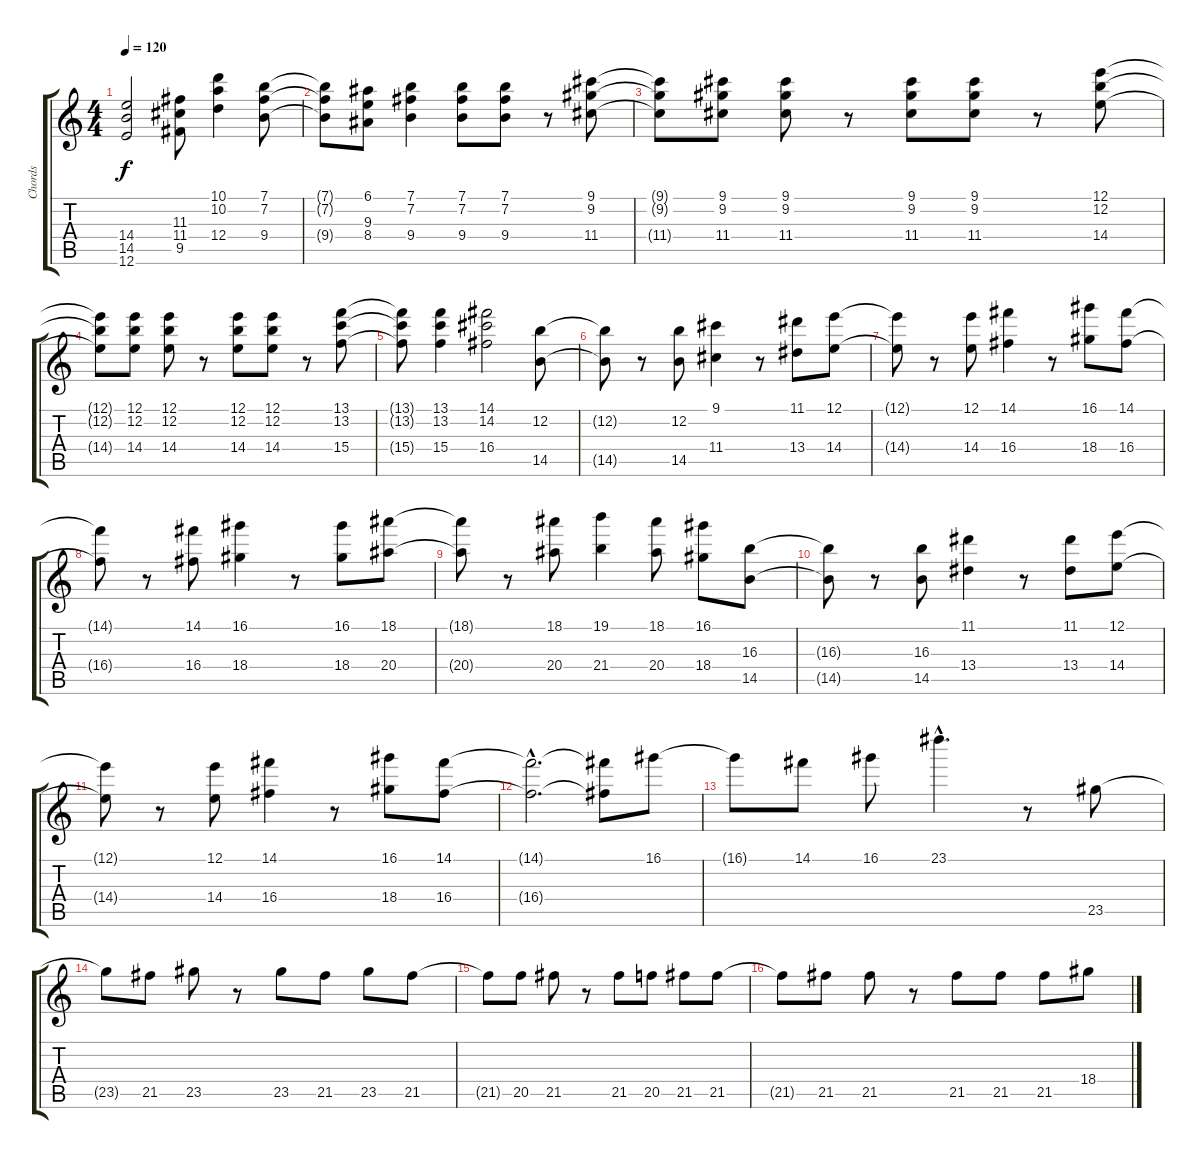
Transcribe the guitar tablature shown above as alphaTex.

\track ("Chords" "Chords") {instrument overdrivenguitar}
\staff {score tabs}
\tuning (E4 B3 G3 D3 A2 E2) {hide}
\ts (4 4)
\tempo 120
\clef g2
\ks c
(14.4{t} 14.5{t} 12.6{t}).2{dy f} (11.3 11.4 9.5).8 (10.1 10.2 12.4).4 (7.1 7.2 9.4).8 |
(7.1{t} 7.2{t} 9.4{t}).8 (6.1 9.3 8.4).8 (7.1 7.2 9.4).4 (7.1 7.2 9.4).8 (7.1 7.2 9.4).8 r.8 (9.1 9.2 11.4).8 |
(9.1{t} 9.2{t} 11.4{t}).8 (9.1 9.2 11.4).8 (9.1 9.2 11.4).8 r.8 (9.1 9.2 11.4).8 (9.1 9.2 11.4).8 r.8 (12.1 12.2 14.4).8 |
(12.1{t} 12.2{t} 14.4{t}).8 (12.1 12.2 14.4).8 (12.1 12.2 14.4).8 r.8 (12.1 12.2 14.4).8 (12.1 12.2 14.4).8 r.8 (13.1 13.2 15.4).8 |
(13.1{t} 13.2{t} 15.4{t}).8 (13.1 13.2 15.4).4 (14.1 14.2 16.4).2 (12.2 14.5).8 |
(12.2{t} 14.5{t}).8 r.8 (12.2 14.5).8 (9.1 11.4).4 r.8 (11.1 13.4).8 (12.1 14.4).8 |
(12.1{t} 14.4{t}).8 r.8 (12.1 14.4).8 (14.1 16.4).4 r.8 (16.1 18.4).8 (14.1 16.4).8 |
(14.1{t} 16.4{t}).8 r.8 (14.1 16.4).8 (16.1 18.4).4 r.8 (16.1 18.4).8 (18.1 20.4).8 |
(18.1{t} 20.4{t}).8 r.8 (18.1 20.4).8 (19.1 21.4).4 (18.1 20.4).8 (16.1 18.4).8 (16.3 14.5).8 |
(16.3{t} 14.5{t}).8 r.8 (16.3 14.5).8 (11.1 13.4).4 r.8 (11.1 13.4).8 (12.1 14.4).8 |
(12.1{t} 14.4{t}).8 r.8 (12.1 14.4).8 (14.1 16.4).4 r.8 (16.1 18.4).8 (14.1 16.4).8 |
(14.1{hac t} 16.4{hac t}).2{d} (14.1{t} 16.4{t}).8 16.1.8 |
16.1{t}.8 14.1.8 16.1.8 23.1{hac}.4{d} r.8 23.5.8 |
23.5{t}.8 21.5.8 23.5.8 r.8 23.5.8 21.5.8 23.5.8 21.5.8 |
21.5{t}.8 20.5.8 21.5.8 r.8 21.5.8 20.5.8 21.5.8 21.5.8 |
21.5{t}.8 21.5.8 21.5.8 r.8 21.5.8 21.5.8 21.5.8 18.4.8
